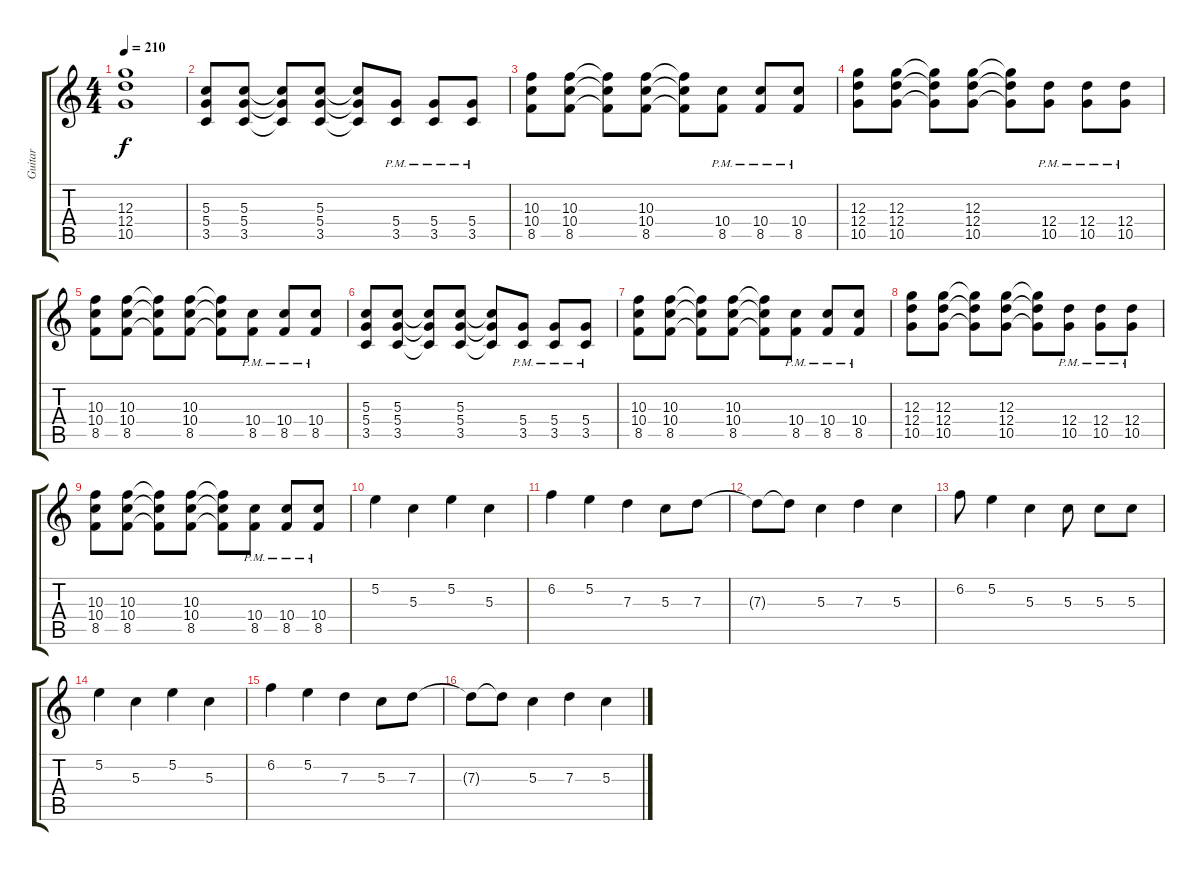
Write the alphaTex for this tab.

\track ("Guitar " "Guitar ") {instrument distortionguitar}
\staff {score tabs}
\tuning (E4 B3 G3 D3 A2 E2) {hide}
\ts (4 4)
\tempo 210
\clef g2
\ks c
(12.3{t} 12.4{t} 10.5{t}).1{dy f} |
(5.3 5.4 3.5).8{volume 13} (5.3 5.4 3.5).8 (5.3{t} 5.4{t} 3.5{t}).8 (5.3 5.4 3.5).8 (5.3{t} 5.4{t} 3.5{t}).8 (5.4{pm} 3.5{pm}).8 (5.4{pm} 3.5{pm}).8 (5.4{pm} 3.5{pm}).8 |
(10.3 10.4 8.5).8 (10.3 10.4 8.5).8 (10.3{t} 10.4{t} 8.5{t}).8 (10.3 10.4 8.5).8 (10.3{t} 10.4{t} 8.5{t}).8 (10.4{pm} 8.5{pm}).8 (10.4{pm} 8.5{pm}).8 (10.4{pm} 8.5{pm}).8 |
(12.3 12.4 10.5).8 (12.3 12.4 10.5).8 (12.3{t} 12.4{t} 10.5{t}).8 (12.3 12.4 10.5).8 (12.3{t} 12.4{t} 10.5{t}).8 (12.4{pm} 10.5{pm}).8 (12.4{pm} 10.5{pm}).8 (12.4{pm} 10.5{pm}).8 |
(10.3 10.4 8.5).8 (10.3 10.4 8.5).8 (10.3{t} 10.4{t} 8.5{t}).8 (10.3 10.4 8.5).8 (10.3{t} 10.4{t} 8.5{t}).8 (10.4{pm} 8.5{pm}).8 (10.4{pm} 8.5{pm}).8 (10.4{pm} 8.5{pm}).8 |
(5.3 5.4 3.5).8 (5.3 5.4 3.5).8 (5.3{t} 5.4{t} 3.5{t}).8 (5.3 5.4 3.5).8 (5.3{t} 5.4{t} 3.5{t}).8 (5.4{pm} 3.5{pm}).8 (5.4{pm} 3.5{pm}).8 (5.4{pm} 3.5{pm}).8 |
(10.3 10.4 8.5).8 (10.3 10.4 8.5).8 (10.3{t} 10.4{t} 8.5{t}).8 (10.3 10.4 8.5).8 (10.3{t} 10.4{t} 8.5{t}).8 (10.4{pm} 8.5{pm}).8 (10.4{pm} 8.5{pm}).8 (10.4{pm} 8.5{pm}).8 |
(12.3 12.4 10.5).8 (12.3 12.4 10.5).8 (12.3{t} 12.4{t} 10.5{t}).8 (12.3 12.4 10.5).8 (12.3{t} 12.4{t} 10.5{t}).8 (12.4{pm} 10.5{pm}).8 (12.4{pm} 10.5{pm}).8 (12.4{pm} 10.5{pm}).8 |
(10.3 10.4 8.5).8 (10.3 10.4 8.5).8 (10.3{t} 10.4{t} 8.5{t}).8 (10.3 10.4 8.5).8 (10.3{t} 10.4{t} 8.5{t}).8 (10.4{pm} 8.5{pm}).8 (10.4{pm} 8.5{pm}).8 (10.4{pm} 8.5{pm}).8 |
5.2.4 5.3.4 5.2.4 5.3.4 |
6.2.4 5.2.4 7.3.4 5.3.8 7.3.8 |
7.3{t}.8 7.3{t}.8 5.3.4 7.3.4 5.3.4 |
6.2.8 5.2.4 5.3.4 5.3.8 5.3.8 5.3.8 |
5.2.4 5.3.4 5.2.4 5.3.4 |
6.2.4 5.2.4 7.3.4 5.3.8 7.3.8 |
7.3{t}.8 7.3{t}.8 5.3.4 7.3.4 5.3.4
